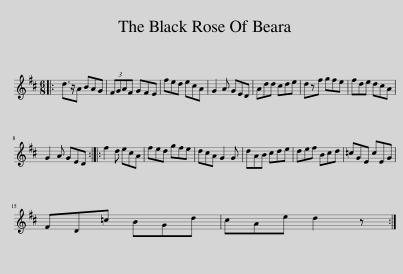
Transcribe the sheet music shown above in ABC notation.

X:1
L:1/8
M:6/8
I:linebreak $
K:D
V:1 treble
V:1
|: d>zA BAG | (3FGAF GFE | fed ecA | G2 A GED | Add cde | %5
 dzf gfe | fde dcA |$ G2 A GED :: f2 d ecA | fed gfe | %10
 dcA G2 G | dAB cde | def Bcd | =cGE cEG |$ FD=c BGd | %15
 cAe d2 z :| %16
